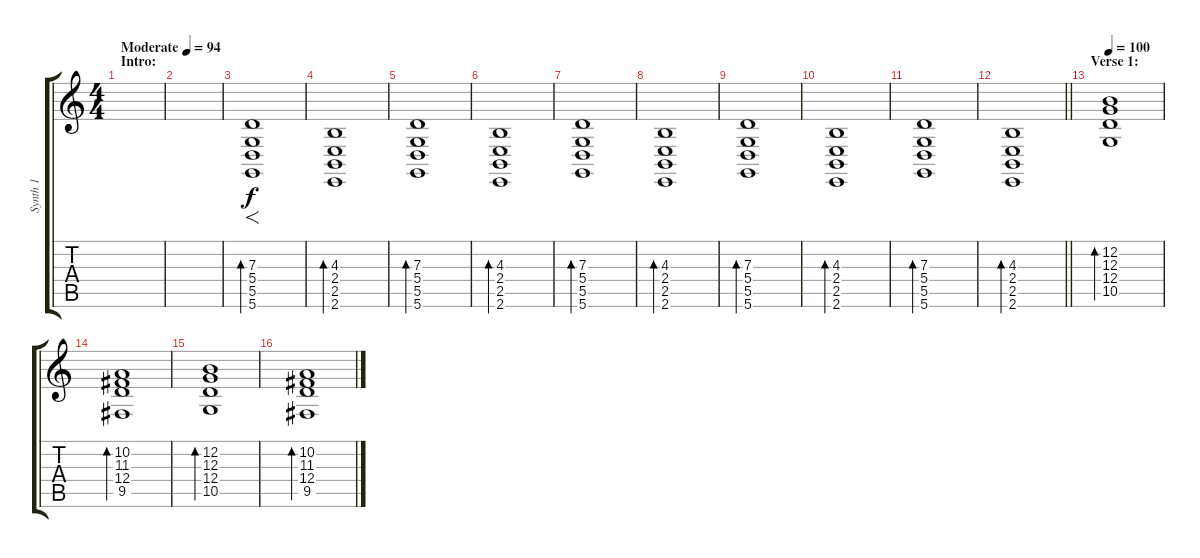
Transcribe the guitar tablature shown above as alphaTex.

\track ("Synth 1" "Synth 1") {instrument synthstrings2}
\staff {score tabs}
\tuning (E4 B3 G3 D3 A2 D2) {hide}
\ts (4 4)
\section ("" "Intro:")
\tempo (94 "Moderate")
\clef g2
\ks c
|
|
(7.3 5.4 5.5 5.6).1{f bd 60} |
(4.3 2.4 2.5 2.6).1{bd 60} |
(7.3 5.4 5.5 5.6).1{bd 60} |
(4.3 2.4 2.5 2.6).1{bd 60} |
(7.3 5.4 5.5 5.6).1{bd 60} |
(4.3 2.4 2.5 2.6).1{bd 60} |
(7.3 5.4 5.5 5.6).1{bd 60} |
(4.3 2.4 2.5 2.6).1{bd 60} |
(7.3 5.4 5.5 5.6).1{bd 60} |
\barLineRight lightlight
(4.3 2.4 2.5 2.6).1{bd 60} |
\section ("" "Verse 1:")
\tempo 100
(12.2 12.3 12.4 10.5).1{bd 30} |
(10.2 11.3 12.4 9.5).1{bd 30} |
(12.2 12.3 12.4 10.5).1{bd 60} |
(10.2 11.3 12.4 9.5).1{bd 30}
